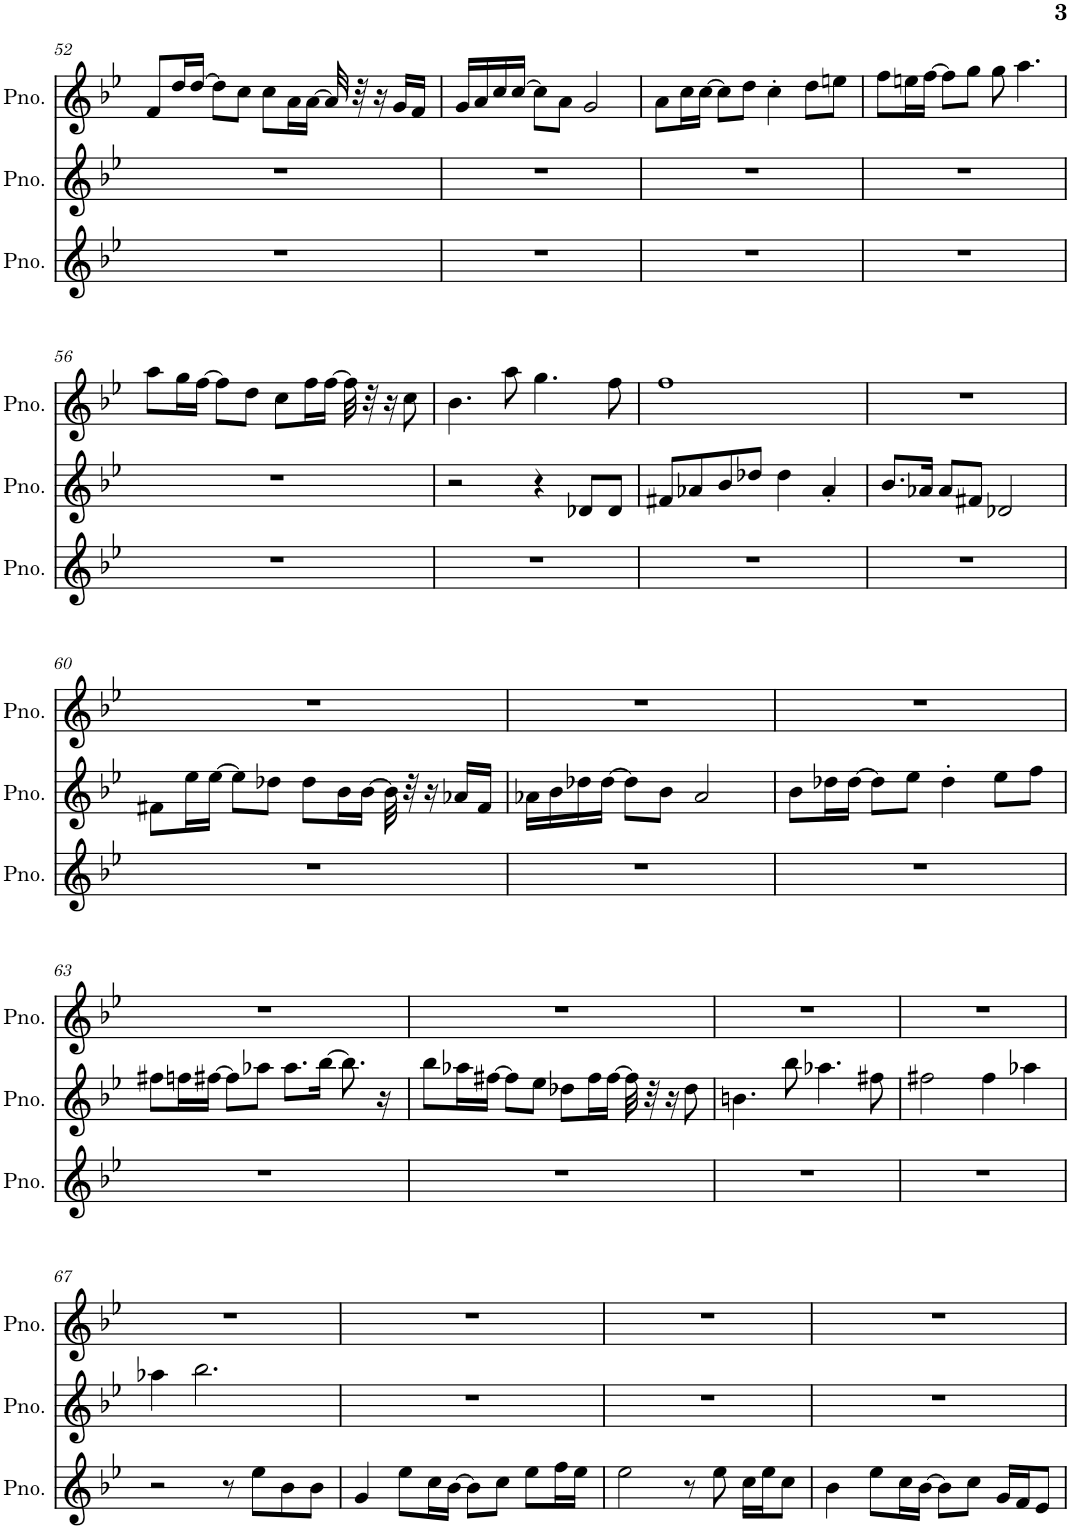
**kern	**kern	**kern
*part3	*part2	*part1
*staff3	*staff2	*staff1
*I"钢琴, FL Keys #3	*I"钢琴, FL Keys #2	*I"钢琴, FL Keys
!!LO:PB:g=z
*clefG2	*clefG2	*clefF4
*k[b-e-]	*k[b-e-]	*k[b-e-]
*M4/4	*M4/4	*M4/4
=52	=52	=52
1r	1r	8f/L
.	.	16dd/L
.	.	[16dd/JJ
.	.	8dd\L]
.	.	8cc\J
.	.	8cc\L
.	.	16a\L
.	.	[16a\JJ
.	.	32a/]
.	.	32r
.	.	16r
.	.	16g/LL
.	.	16f/JJ
=53	=53	=53
1r	1r	16g/LL
.	.	16a/
.	.	16cc/
.	.	[16cc/JJ
.	.	8cc\L]
.	.	8a\J
.	.	2g/
=54	=54	=54
1r	1r	8a\L
.	.	16cc\L
.	.	[16cc\JJ
.	.	8cc\L]
.	.	8dd\J
.	.	4cc'\
.	.	8dd\L
.	.	8een\J
=55	=55	=55
1r	1r	8ff\L
.	.	16een\L
.	.	[16ff\JJ
.	.	8ff\L]
.	.	8gg\J
.	.	8gg\
.	.	4.aa\
!!LO:LB:g=z
=56	=56	=56
1r	1r	8aa\L
.	.	16gg\L
.	.	[16ff\JJ
.	.	8ff\L]
.	.	8dd\J
.	.	8cc\L
.	.	16ff\L
.	.	[16ff\JJ
.	.	32ff\]
.	.	32r
.	.	16r
.	.	8cc\
=57	=57	=57
1r	2r	4.b-\
.	.	8aa\
.	4r	4.gg\
.	8d-X/L	.
.	8d-/J	8ff\
=58	=58	=58
1r	8f#X/L	1ff
.	8a-X/	.
.	8b-/	.
.	8dd-X/J	.
.	4dd-\	.
.	4a-'/	.
=59	=59	=59
1r	8.b-/L	1r
.	16a-X/Jk	.
.	8a-/L	.
.	8f#X/J	.
.	2d-X/	.
!!LO:LB:g=z
=60	=60	=60
1r	8f#X\L	1r
.	16ee-\L	.
.	[16ee-\JJ	.
.	8ee-\L]	.
.	8dd-X\J	.
.	8dd-\L	.
.	16b-\L	.
.	[16b-\JJ	.
.	32b-\]	.
.	32r	.
.	16r	.
.	16a-X/LL	.
.	16f#/JJ	.
=61	=61	=61
1r	16a-X\LL	1r
.	16b-\	.
.	16dd-X\	.
.	[16dd-\JJ	.
.	8dd-\L]	.
.	8b-\J	.
.	2a-/	.
=62	=62	=62
1r	8b-\L	1r
.	16dd-X\L	.
.	[16dd-\JJ	.
.	8dd-\L]	.
.	8ee-\J	.
.	4dd-'\	.
.	8ee-\L	.
.	8ff\J	.
!!LO:LB:g=z
=63	=63	=63
1r	8ff#X\L	1r
.	16ffn\L	.
.	[16ff#X\JJ	.
.	8ff#\L]	.
.	8aa-X\J	.
.	8.aa-\L	.
.	[16bb-\Jk	.
.	8.bb-\]	.
.	16r	.
=64	=64	=64
1r	8bb-\L	1r
.	16aa-X\L	.
.	[16ff#X\JJ	.
.	8ff#\L]	.
.	8ee-\J	.
.	8dd-X\L	.
.	16ff#\L	.
.	[16ff#\JJ	.
.	32ff#\]	.
.	32r	.
.	16r	.
.	8dd-\	.
=65	=65	=65
1r	4.bn\	1r
.	8bb-\	.
.	4.aa-X\	.
.	8ff#X\	.
=66	=66	=66
1r	2ff#X\	1r
.	4ff#\	.
.	4aa-X\	.
!!LO:LB:g=z
=67	=67	=67
2r	4aa-X\	1r
.	2.bb-\	.
8r	.	.
8ee-\L	.	.
8b-\	.	.
8b-\J	.	.
=68	=68	=68
4g/	1r	1r
8ee-\L	.	.
16cc\L	.	.
[16b-\JJ	.	.
8b-\L]	.	.
8cc\J	.	.
8ee-\L	.	.
16ff\L	.	.
16ee-\JJ	.	.
=69	=69	=69
2ee-\	1r	1r
8r	.	.
8ee-\	.	.
16cc\LL	.	.
16ee-\J	.	.
8cc\J	.	.
=70	=70	=70
4b-\	1r	1r
8ee-\L	.	.
16cc\L	.	.
[16b-\JJ	.	.
8b-\L]	.	.
8cc\J	.	.
16g/LL	.	.
16f/J	.	.
8e-/J	.	.
=	=	=
*-	*-	*-
